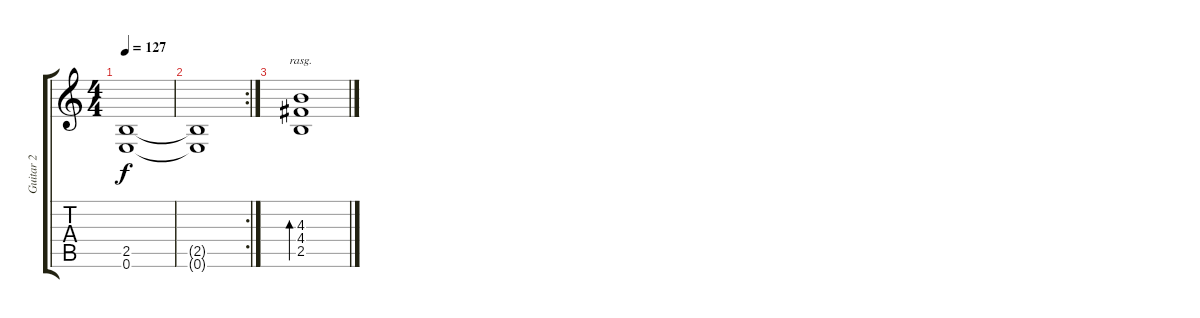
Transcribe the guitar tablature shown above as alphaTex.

\track ("Guitar 2" "Guitar 2") {instrument distortionguitar}
\staff {score tabs}
\tuning (E4 B3 G3 D3 A2 E2) {hide}
\ts (4 4)
\tempo 127
\clef g2
\ks c
(2.5 0.6).1{dy f} |
\rc 2
(2.5{t} 0.6{t}).1 |
(4.3 4.4 2.5).1{bd 480 rasg ii}
